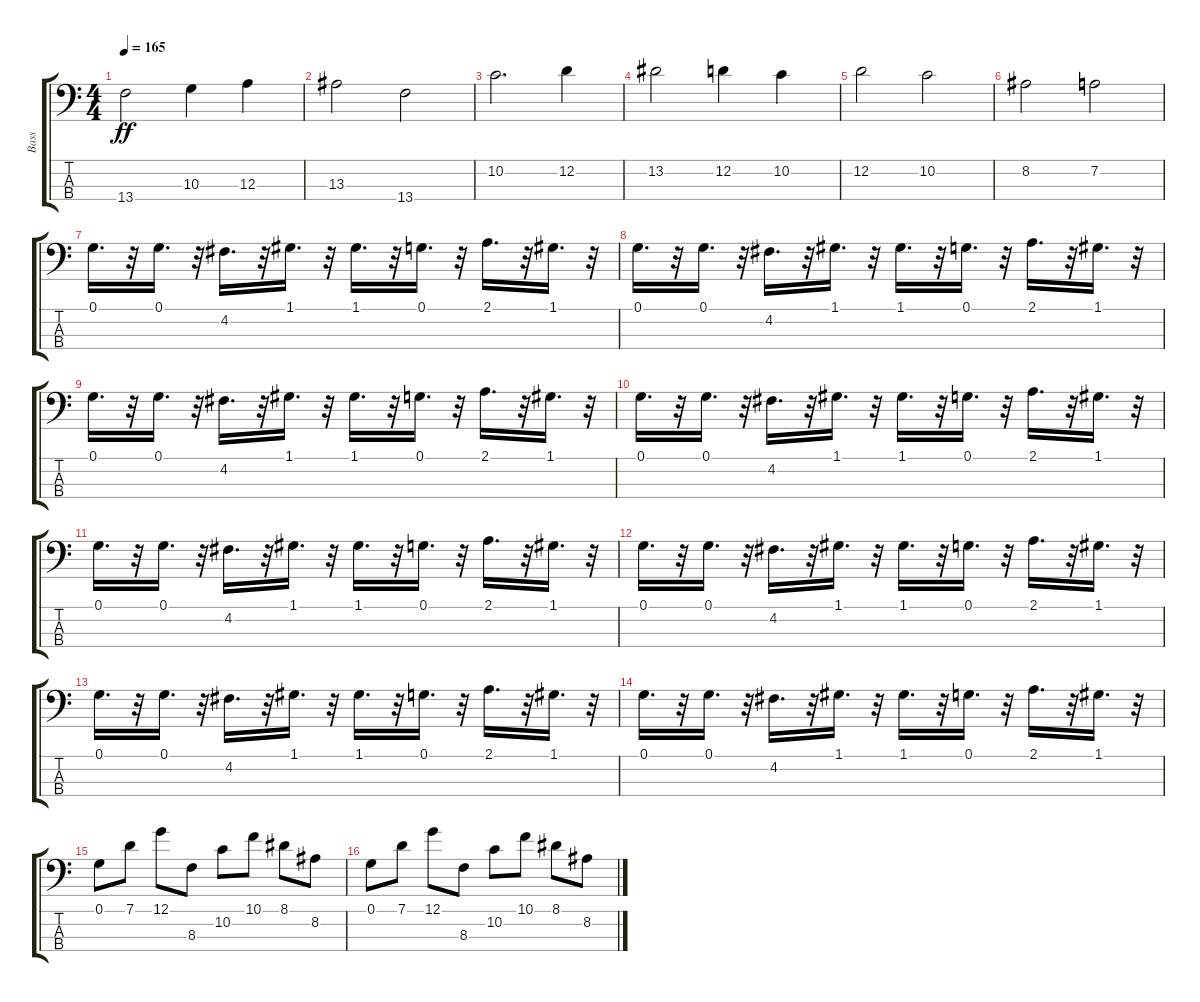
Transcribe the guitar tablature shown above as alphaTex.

\track ("Bass" "Bass") {instrument fretlessbass}
\staff {score tabs}
\tuning (G2 D2 A1 E1) {hide}
\ts (4 4)
\tempo 165
\clef f4
\ks c
13.4.2{dy ff} 10.3.4 12.3.4 |
13.3.2 13.4.2 |
10.2.2{d} 12.2.4 |
13.2.2 12.2.4 10.2.4 |
12.2.2 10.2.2 |
8.2.2 7.2.2 |
0.1.16{d} r.32 0.1.16{d} r.32 4.2.16{d} r.32 1.1.16{d} r.32 1.1.16{d} r.32 0.1.16{d} r.32 2.1.16{d} r.32 1.1.16{d} r.32 |
0.1.16{d} r.32 0.1.16{d} r.32 4.2.16{d} r.32 1.1.16{d} r.32 1.1.16{d} r.32 0.1.16{d} r.32 2.1.16{d} r.32 1.1.16{d} r.32 |
0.1.16{d} r.32 0.1.16{d} r.32 4.2.16{d} r.32 1.1.16{d} r.32 1.1.16{d} r.32 0.1.16{d} r.32 2.1.16{d} r.32 1.1.16{d} r.32 |
0.1.16{d} r.32 0.1.16{d} r.32 4.2.16{d} r.32 1.1.16{d} r.32 1.1.16{d} r.32 0.1.16{d} r.32 2.1.16{d} r.32 1.1.16{d} r.32 |
0.1.16{d} r.32 0.1.16{d} r.32 4.2.16{d} r.32 1.1.16{d} r.32 1.1.16{d} r.32 0.1.16{d} r.32 2.1.16{d} r.32 1.1.16{d} r.32 |
0.1.16{d} r.32 0.1.16{d} r.32 4.2.16{d} r.32 1.1.16{d} r.32 1.1.16{d} r.32 0.1.16{d} r.32 2.1.16{d} r.32 1.1.16{d} r.32 |
0.1.16{d} r.32 0.1.16{d} r.32 4.2.16{d} r.32 1.1.16{d} r.32 1.1.16{d} r.32 0.1.16{d} r.32 2.1.16{d} r.32 1.1.16{d} r.32 |
0.1.16{d} r.32 0.1.16{d} r.32 4.2.16{d} r.32 1.1.16{d} r.32 1.1.16{d} r.32 0.1.16{d} r.32 2.1.16{d} r.32 1.1.16{d} r.32 |
0.1.8 7.1.8 12.1.8 8.3.8 10.2.8 10.1.8 8.1.8 8.2.8 |
0.1.8 7.1.8 12.1.8 8.3.8 10.2.8 10.1.8 8.1.8 8.2.8
